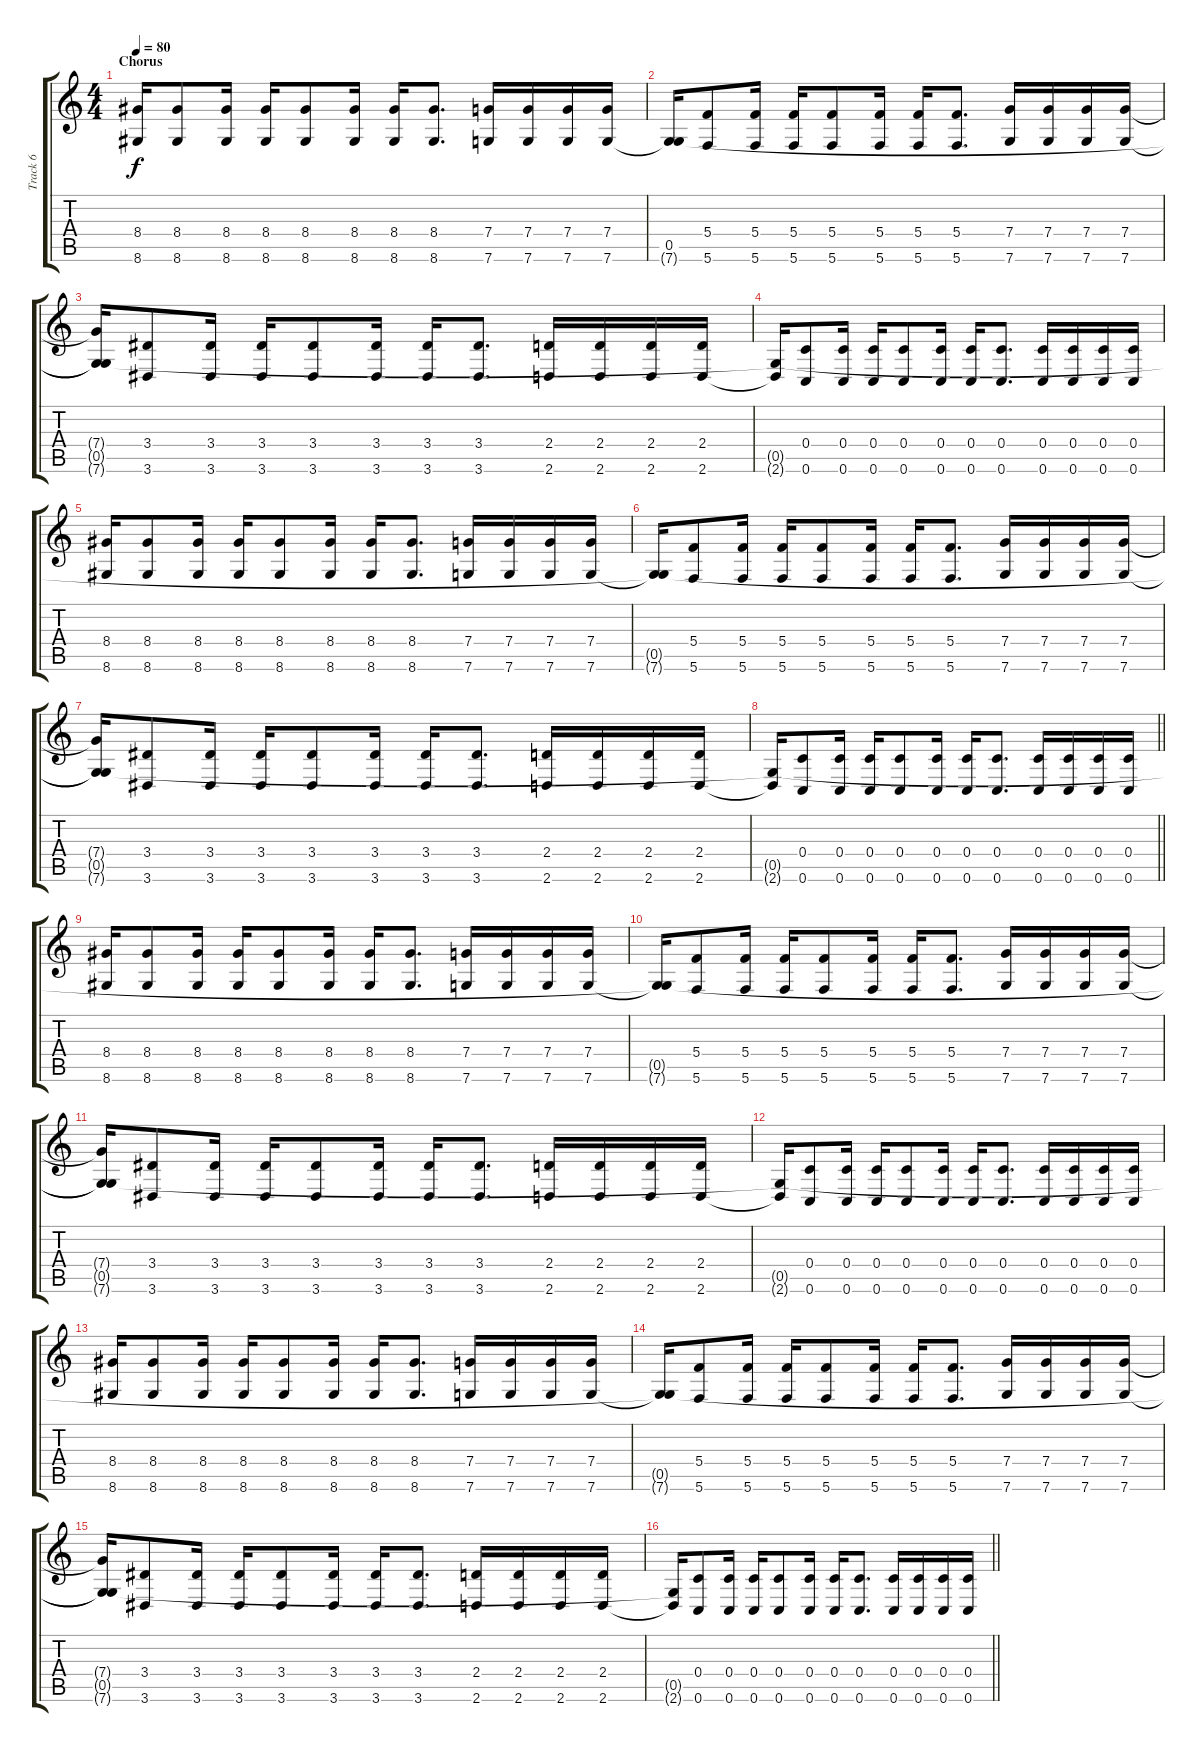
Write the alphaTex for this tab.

\track ("Track 6" "Track 6") {instrument electricbasspick}
\staff {score tabs}
\tuning (D4 A3 F3 C3 G2 C2) {hide}
\ts (4 4)
\section ("" "Chorus")
\tempo 80
\clef g2
\ks c
(8.4 8.6).16{dy f} (8.4 8.6).8 (8.4 8.6).16 (8.4 8.6).16 (8.4 8.6).8 (8.4 8.6).16 (8.4 8.6).16 (8.4 8.6).8{d} (7.4 7.6).16 (7.4 7.6).16 (7.4 7.6).16 (7.4 7.6).16 |
(0.5{t} 7.6{t}).16 (5.4 5.6).8 (5.4 5.6).16 (5.4 5.6).16 (5.4 5.6).8 (5.4 5.6).16 (5.4 5.6).16 (5.4 5.6).8{d} (7.4 7.6).16 (7.4 7.6).16 (7.4 7.6).16 (7.4 7.6).16 |
(7.4{t} 0.5{t} 7.6{t}).16 (3.4 3.6).8 (3.4 3.6).16 (3.4 3.6).16 (3.4 3.6).8 (3.4 3.6).16 (3.4 3.6).16 (3.4 3.6).8{d} (2.4 2.6).16 (2.4 2.6).16 (2.4 2.6).16 (2.4 2.6).16 |
(0.5{t} 2.6{t}).16 (0.4 0.6).8 (0.4 0.6).16 (0.4 0.6).16 (0.4 0.6).8 (0.4 0.6).16 (0.4 0.6).16 (0.4 0.6).8{d} (0.4 0.6).16 (0.4 0.6).16 (0.4 0.6).16 (0.4 0.6).16 |
(8.4 8.6).16 (8.4 8.6).8 (8.4 8.6).16 (8.4 8.6).16 (8.4 8.6).8 (8.4 8.6).16 (8.4 8.6).16 (8.4 8.6).8{d} (7.4 7.6).16 (7.4 7.6).16 (7.4 7.6).16 (7.4 7.6).16 |
(0.5{t} 7.6{t}).16 (5.4 5.6).8 (5.4 5.6).16 (5.4 5.6).16 (5.4 5.6).8 (5.4 5.6).16 (5.4 5.6).16 (5.4 5.6).8{d} (7.4 7.6).16 (7.4 7.6).16 (7.4 7.6).16 (7.4 7.6).16 |
(7.4{t} 0.5{t} 7.6{t}).16 (3.4 3.6).8 (3.4 3.6).16 (3.4 3.6).16 (3.4 3.6).8 (3.4 3.6).16 (3.4 3.6).16 (3.4 3.6).8{d} (2.4 2.6).16 (2.4 2.6).16 (2.4 2.6).16 (2.4 2.6).16 |
\barLineRight lightlight
(0.5{t} 2.6{t}).16 (0.4 0.6).8 (0.4 0.6).16 (0.4 0.6).16 (0.4 0.6).8 (0.4 0.6).16 (0.4 0.6).16 (0.4 0.6).8{d} (0.4 0.6).16 (0.4 0.6).16 (0.4 0.6).16 (0.4 0.6).16 |
\section ("" "")
(8.4 8.6).16 (8.4 8.6).8 (8.4 8.6).16 (8.4 8.6).16 (8.4 8.6).8 (8.4 8.6).16 (8.4 8.6).16 (8.4 8.6).8{d} (7.4 7.6).16 (7.4 7.6).16 (7.4 7.6).16 (7.4 7.6).16 |
(0.5{t} 7.6{t}).16 (5.4 5.6).8 (5.4 5.6).16 (5.4 5.6).16 (5.4 5.6).8 (5.4 5.6).16 (5.4 5.6).16 (5.4 5.6).8{d} (7.4 7.6).16 (7.4 7.6).16 (7.4 7.6).16 (7.4 7.6).16 |
(7.4{t} 0.5{t} 7.6{t}).16 (3.4 3.6).8 (3.4 3.6).16 (3.4 3.6).16 (3.4 3.6).8 (3.4 3.6).16 (3.4 3.6).16 (3.4 3.6).8{d} (2.4 2.6).16 (2.4 2.6).16 (2.4 2.6).16 (2.4 2.6).16 |
(0.5{t} 2.6{t}).16 (0.4 0.6).8 (0.4 0.6).16 (0.4 0.6).16 (0.4 0.6).8 (0.4 0.6).16 (0.4 0.6).16 (0.4 0.6).8{d} (0.4 0.6).16 (0.4 0.6).16 (0.4 0.6).16 (0.4 0.6).16 |
(8.4 8.6).16 (8.4 8.6).8 (8.4 8.6).16 (8.4 8.6).16 (8.4 8.6).8 (8.4 8.6).16 (8.4 8.6).16 (8.4 8.6).8{d} (7.4 7.6).16 (7.4 7.6).16 (7.4 7.6).16 (7.4 7.6).16 |
(0.5{t} 7.6{t}).16 (5.4 5.6).8 (5.4 5.6).16 (5.4 5.6).16 (5.4 5.6).8 (5.4 5.6).16 (5.4 5.6).16 (5.4 5.6).8{d} (7.4 7.6).16 (7.4 7.6).16 (7.4 7.6).16 (7.4 7.6).16 |
(7.4{t} 0.5{t} 7.6{t}).16 (3.4 3.6).8 (3.4 3.6).16 (3.4 3.6).16 (3.4 3.6).8 (3.4 3.6).16 (3.4 3.6).16 (3.4 3.6).8{d} (2.4 2.6).16 (2.4 2.6).16 (2.4 2.6).16 (2.4 2.6).16 |
\barLineRight lightlight
(0.5{t} 2.6{t}).16 (0.4 0.6).8 (0.4 0.6).16 (0.4 0.6).16 (0.4 0.6).8 (0.4 0.6).16 (0.4 0.6).16 (0.4 0.6).8{d} (0.4 0.6).16 (0.4 0.6).16 (0.4 0.6).16 (0.4 0.6).16
